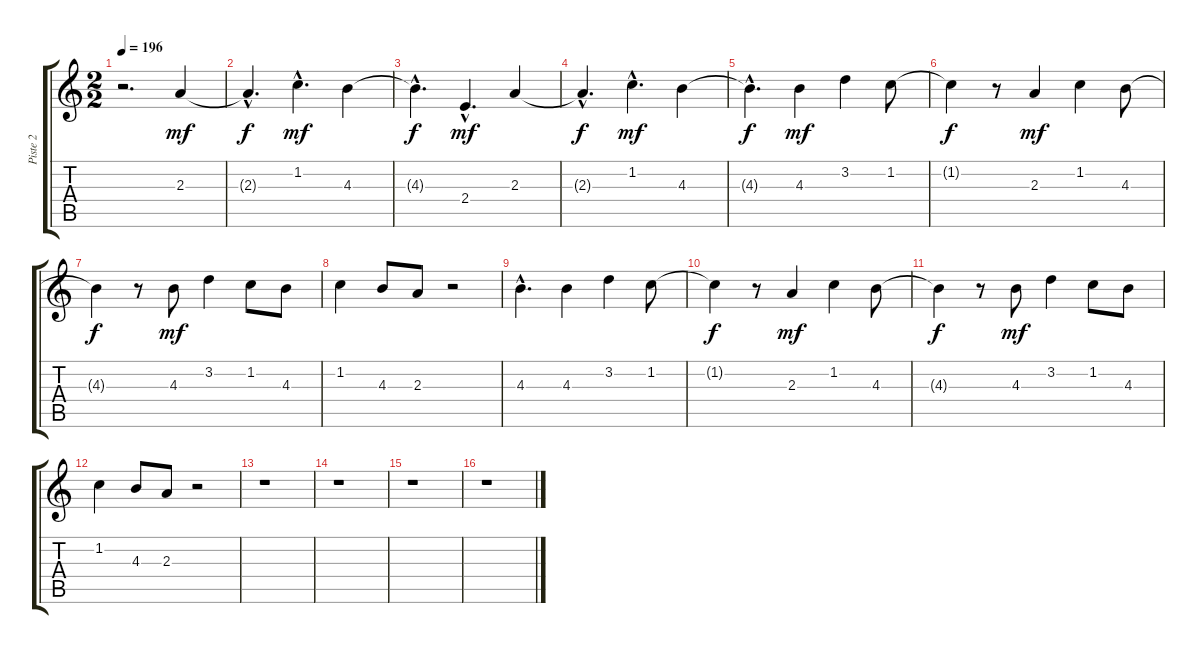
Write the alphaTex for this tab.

\track ("Piste 2" "Piste 2") {instrument acousticguitarnylon}
\staff {score tabs}
\tuning (E4 B3 G3 D3 A2 E2) {hide}
\ts (2 2)
\tempo 196
\clef g2
\ks c
r.2{d dy mf instrument acousticguitarnylon} 2.3.4 |
2.3{hac t}.4{d dy f} 1.2{hac}.4{d dy mf} 4.3.4 |
4.3{hac t}.4{d dy f} 2.4{hac}.4{d dy mf} 2.3.4 |
2.3{hac t}.4{d dy f} 1.2{hac}.4{d dy mf} 4.3.4 |
4.3{hac t}.4{d dy f} 4.3.4{dy mf} 3.2.4 1.2.8 |
1.2{t}.4{dy f} r.8 2.3.4{dy mf} 1.2.4 4.3.8 |
4.3{t}.4{dy f} r.8 4.3.8{dy mf} 3.2.4 1.2.8 4.3.8 |
1.2.4 4.3.8 2.3.8 r.2 |
4.3{hac}.4{d} 4.3.4 3.2.4 1.2.8 |
1.2{t}.4{dy f} r.8 2.3.4{dy mf} 1.2.4 4.3.8 |
4.3{t}.4{dy f} r.8 4.3.8{dy mf} 3.2.4 1.2.8 4.3.8 |
1.2.4 4.3.8 2.3.8 r.2 |
r.1 |
r.1 |
r.1 |
r.1
